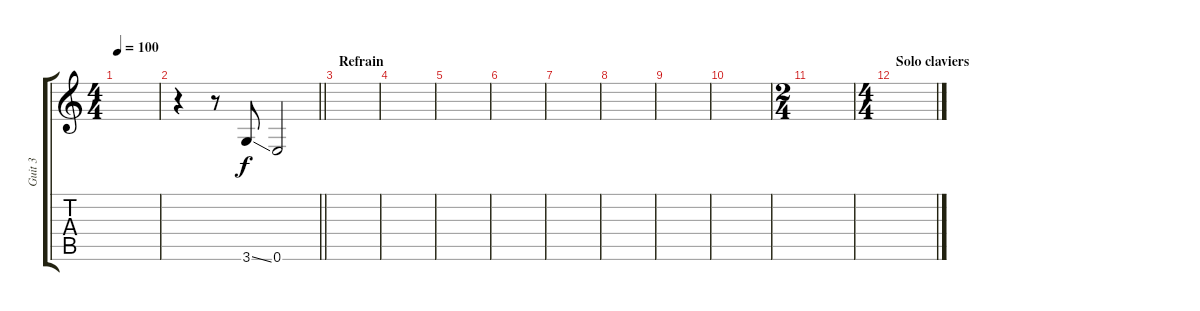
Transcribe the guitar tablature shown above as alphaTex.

\track ("Guit 3" "Guit 3") {instrument electricguitarclean}
\staff {score tabs}
\tuning (E4 B3 G3 D3 A2 E2) {hide}
\ts (4 4)
\tempo 100
\clef g2
\ks c
|
\barLineRight lightlight
r.4 r.8 3.6{ss}.8 0.6.2 |
\section ("" "Refrain")
|
|
|
|
|
|
|
|
\ts (2 4)
|
\ts (4 4)
\section ("" "Solo claviers")
